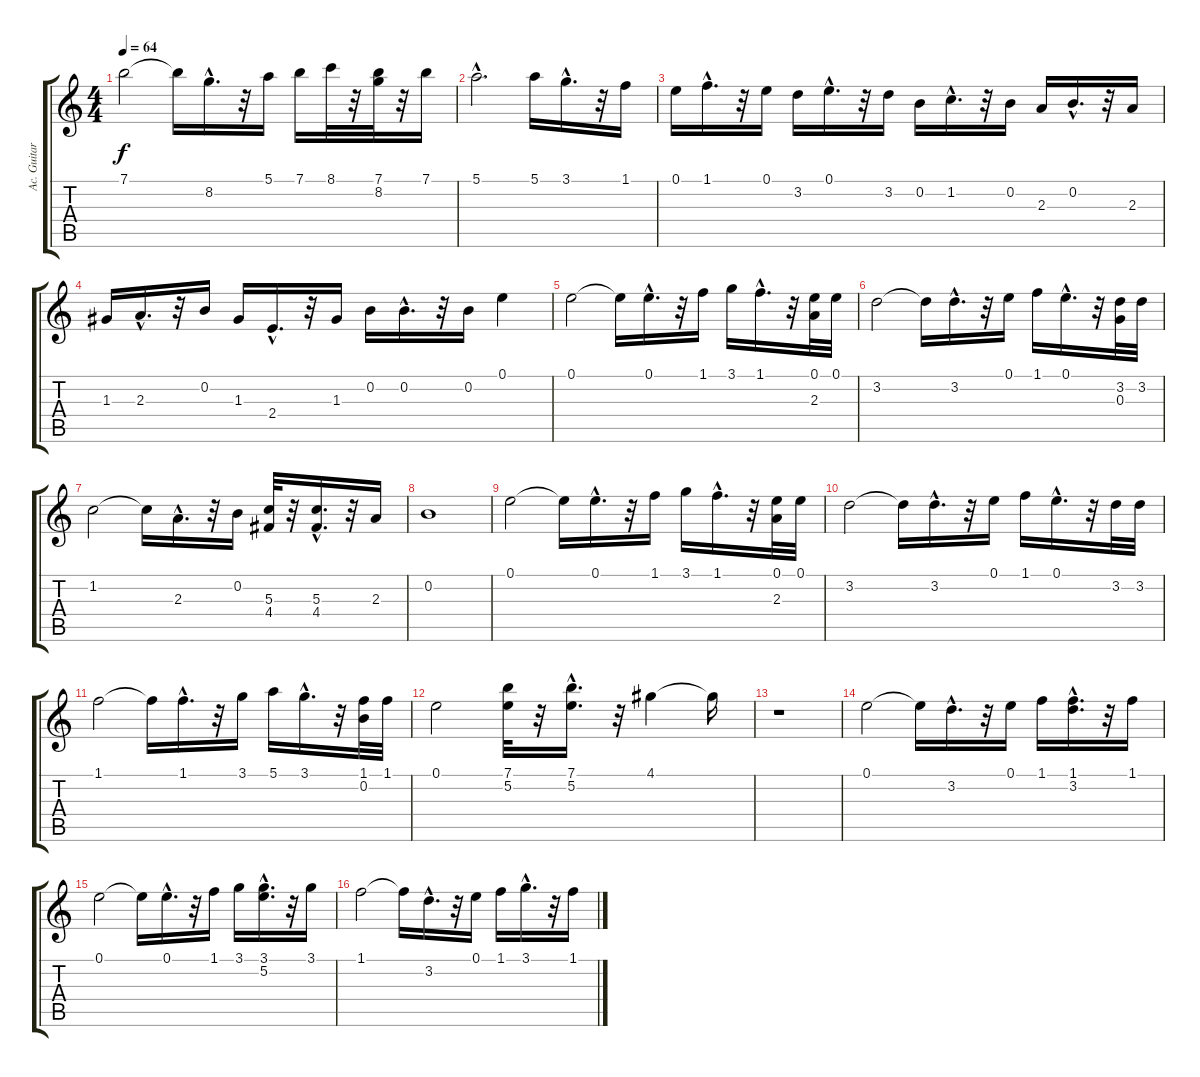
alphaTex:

\track ("Ac. Guitar 1" "Ac. Guitar") {instrument acousticguitarsteel}
\staff {score tabs}
\tuning (E4 B3 G3 D3 A2 E2) {hide}
\ts (4 4)
\tempo 64
\clef g2
\ks c
7.1.2{dy f} 7.1{t}.16 8.2{hac}.16{d} r.32 5.1.16 7.1.16 8.1.32 r.32 (7.1 8.2).32 r.32 7.1.16 |
5.1{hac}.2{d} 5.1.16 3.1{hac}.16{d} r.32 1.1.16 |
0.1.16 1.1{hac}.16{d} r.32 0.1.16 3.2.16 0.1{hac}.16{d} r.32 3.2.16 0.2.16 1.2{hac}.16{d} r.32 0.2.16 2.3.16 0.2{hac}.16{d} r.32 2.3.16 |
1.3.16 2.3{hac}.16{d} r.32 0.2.16 1.3.16 2.4{hac}.16{d} r.32 1.3.16 0.2.16 0.2{hac}.16{d} r.32 0.2.16 0.1.4 |
0.1.2 0.1{t}.16 0.1{hac}.16{d} r.32 1.1.16 3.1.16 1.1{hac}.16{d} r.32 (0.1 2.3).32 0.1.32 |
3.2.2 3.2{t}.16 3.2{hac}.16{d} r.32 0.1.16 1.1.16 0.1{hac}.16{d} r.32 (3.2 0.3).32 3.2.32 |
1.2.2 1.2{t}.16 2.3{hac}.16{d} r.32 0.2.16 (5.3 4.4).32 r.32 (5.3 4.4{hac}).16{d} r.32 2.3.16 |
0.2.1 |
0.1.2 0.1{t}.16 0.1{hac}.16{d} r.32 1.1.16 3.1.16 1.1{hac}.16{d} r.32 (0.1 2.3).32 0.1.32 |
3.2.2 3.2{t}.16 3.2{hac}.16{d} r.32 0.1.16 1.1.16 0.1{hac}.16{d} r.32 3.2.32 3.2.32 |
1.1.2 1.1{t}.16 1.1{hac}.16{d} r.32 3.1.16 5.1.16 3.1{hac}.16{d} r.32 (1.1 0.2).32 1.1.32 |
0.1.2 (7.1 5.2).32 r.32 (7.1 5.2{hac}).16{d} r.32 4.1.4 4.1{t}.16 |
r.1 |
0.1.2 0.1{t}.16 3.2{hac}.16{d} r.32 0.1.16 1.1.16 (1.1 3.2{hac}).16{d} r.32 1.1.16 |
0.1.2 0.1{t}.16 0.1{hac}.16{d} r.32 1.1.16 3.1.16 (3.1 5.2{hac}).16{d} r.32 3.1.16 |
1.1.2 1.1{t}.16 3.2{hac}.16{d} r.32 0.1.16 1.1.16 3.1{hac}.16{d} r.32 1.1.16
